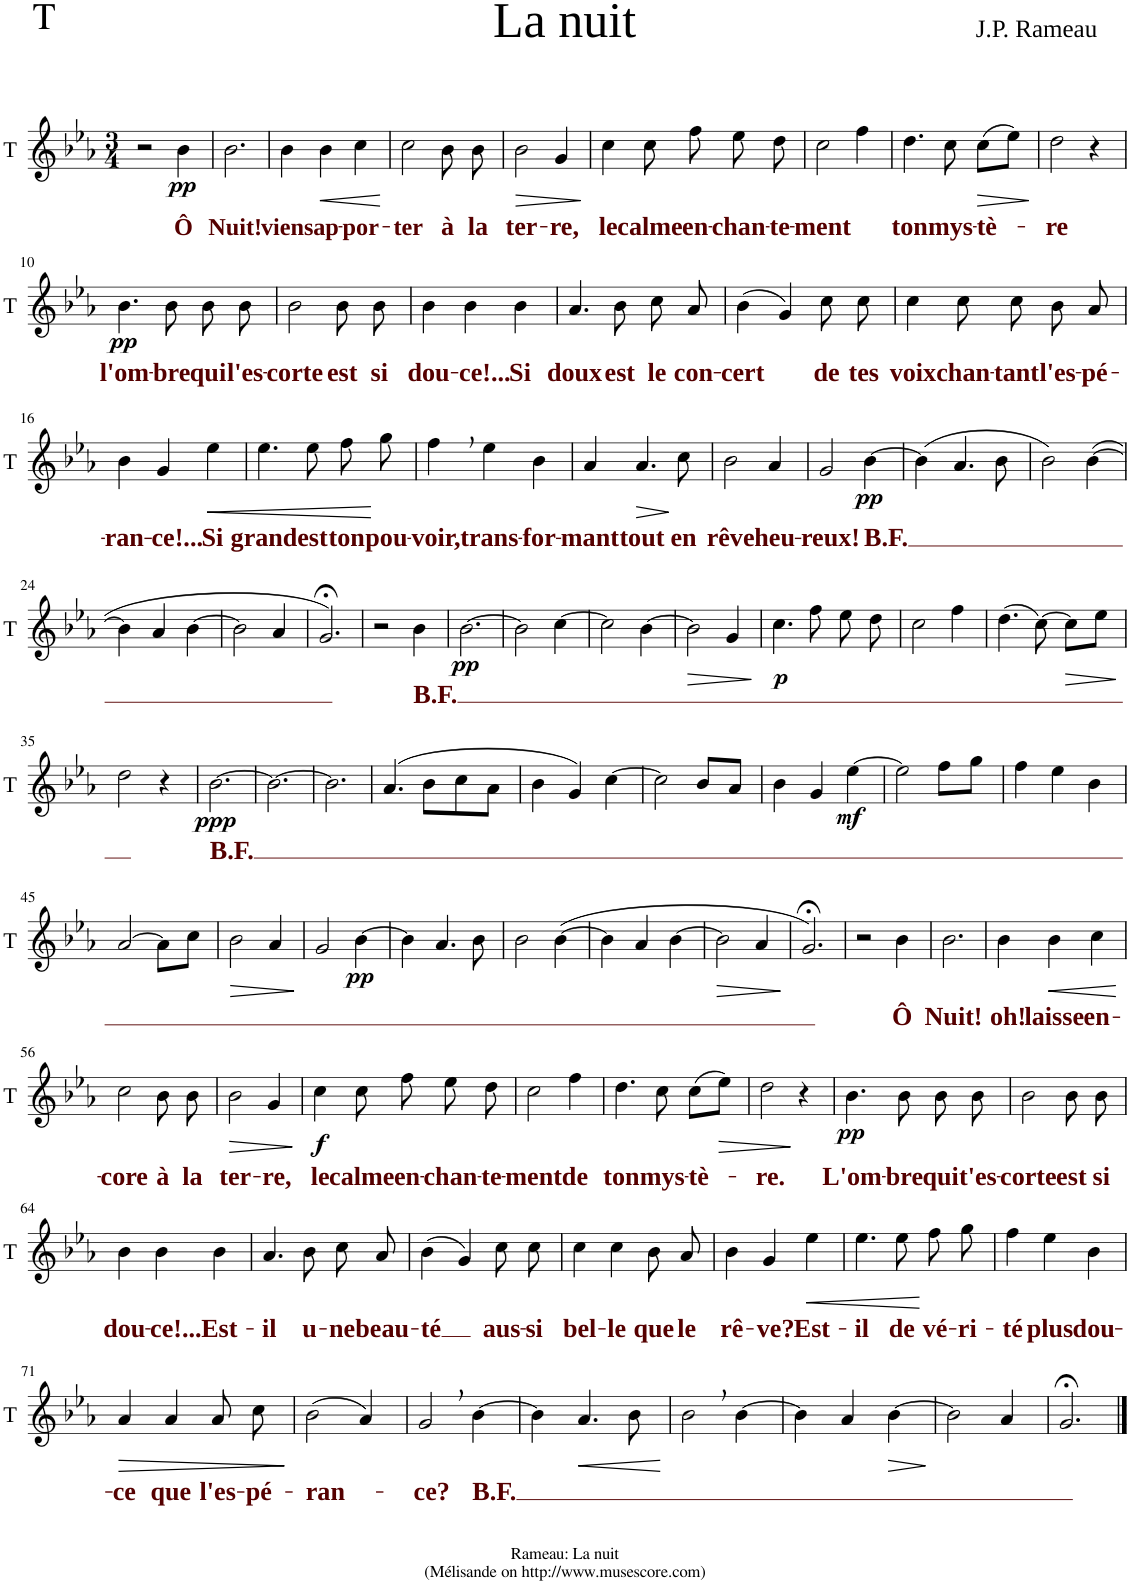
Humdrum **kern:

**kern	**text	**dynam
*part1	*part1	*part1
*staff1	*staff1	*staff1
*I"T	*	*
*I'T	*	*
*clefG2	*	*
*k[b-e-a-]	*	*
*M3/4	*	*
=1	=1	=1
2r	.	.
!	!LO:LY:b:color=#550000	!LO:DY:b
4b-\	Ô	pp
=2	=2	=2
!	!LO:LY:b:color=#550000	!
2.b-\	Nuit!	.
=3	=3	=3
!	!LO:LY:b:color=#550000	!
4b-\	viens	.
!	!LO:LY:b:color=#550000	!LO:HP:b
4b-\	ap-	<
!	!LO:LY:b:color=#550000	!
4cc\	-por-	.
.	.	[
=4	=4	=4
!	!LO:LY:b:color=#550000	!
2cc\	-ter	.
!	!LO:LY:b:color=#550000	!
8b-\	à	.
!	!LO:LY:b:color=#550000	!
8b-\	la	.
=5	=5	=5
!	!LO:LY:b:color=#550000	!LO:HP:b
2b-\	ter-	>
!	!LO:LY:b:color=#550000	!
4g/	-re,	.
.	.	]
=6	=6	=6
!	!LO:LY:b:color=#550000	!
4cc\	le	.
!	!LO:LY:b:color=#550000	!
8cc\	calme	.
!	!LO:LY:b:color=#550000	!
8ff\	en-	.
!	!LO:LY:b:color=#550000	!
8ee-\	-chan-	.
!	!LO:LY:b:color=#550000	!
8dd\	-te-	.
=7	=7	=7
!	!LO:LY:b:color=#550000	!
2cc\	-ment	.
4ff\	.	.
=8	=8	=8
!	!LO:LY:b:color=#550000	!
4.dd\	ton	.
!	!LO:LY:b:color=#550000	!
8cc\	mys-	.
!	!LO:LY:b:color=#550000	!LO:HP:b
(8cc\L	-tè-	>
8ee-\J)	.	.
.	.	]
=9	=9	=9
!	!LO:LY:b:color=#550000	!
2dd\	-re	.
4r	.	.
!!LO:LB:g=z
=10	=10	=10
!	!LO:LY:b:color=#550000	!LO:DY:b
4.b-\	l'om-	pp
!	!LO:LY:b:color=#550000	!
8b-\	-bre	.
!	!LO:LY:b:color=#550000	!
8b-\	qui	.
!	!LO:LY:b:color=#550000	!
8b-\	l'es-	.
=11	=11	=11
!	!LO:LY:b:color=#550000	!
2b-\	-corte	.
!	!LO:LY:b:color=#550000	!
8b-\	est	.
!	!LO:LY:b:color=#550000	!
8b-\	si	.
=12	=12	=12
!	!LO:LY:b:color=#550000	!
4b-\	dou-	.
!	!LO:LY:b:color=#550000	!
4b-\	-ce!...	.
!	!LO:LY:b:color=#550000	!
4b-\	Si	.
=13	=13	=13
!	!LO:LY:b:color=#550000	!
4.a-/	doux	.
!	!LO:LY:b:color=#550000	!
8b-\	est	.
!	!LO:LY:b:color=#550000	!
8cc\	le	.
!	!LO:LY:b:color=#550000	!
8a-/	con-	.
=14	=14	=14
!	!LO:LY:b:color=#550000	!
(4b-\	-cert	.
4g/)	.	.
!	!LO:LY:b:color=#550000	!
8cc\	de	.
!	!LO:LY:b:color=#550000	!
8cc\	tes	.
=15	=15	=15
!	!LO:LY:b:color=#550000	!
4cc\	voix	.
!	!LO:LY:b:color=#550000	!
8cc\	chan-	.
!	!LO:LY:b:color=#550000	!
8cc\	-tant	.
!	!LO:LY:b:color=#550000	!
8b-\	l'es-	.
!	!LO:LY:b:color=#550000	!
8a-/	-pé-	.
!!LO:LB:g=z
=16	=16	=16
!	!LO:LY:b:color=#550000	!
4b-\	-ran-	.
!	!LO:LY:b:color=#550000	!
4g/	-ce!...	.
!	!LO:LY:b:color=#550000	!LO:HP:b
4ee-\	Si	<
=17	=17	=17
!	!LO:LY:b:color=#550000	!
4.ee-\	grand	.
!	!LO:LY:b:color=#550000	!
8ee-\	est	.
!	!LO:LY:b:color=#550000	!
8ff\	ton	.
!	!LO:LY:b:color=#550000	!
8gg\	pou-	[
=18	=18	=18
!	!LO:LY:b:color=#550000	!
4ff,\	-voir,	.
!	!LO:LY:b:color=#550000	!
4ee-\	trans-	.
!	!LO:LY:b:color=#550000	!
4b-\	-for-	.
=19	=19	=19
!	!LO:LY:b:color=#550000	!
4a-/	-mant	.
!	!LO:LY:b:color=#550000	!LO:HP:b
4.a-/	tout	>
!	!LO:LY:b:color=#550000	!
8cc\	en	]
=20	=20	=20
!	!LO:LY:b:color=#550000	!
2b-\	rêve	.
!	!LO:LY:b:color=#550000	!
4a-/	heu-	.
=21	=21	=21
!	!LO:LY:b:color=#550000	!
2g/	-reux!	.
!	!LO:LY:b:color=#550000	!LO:DY:b
[4b-\	B.F.	pp
=22	=22	=22
(4b-\]	.	.
4.a-/	.	.
8b-\	.	.
=23	=23	=23
2b-\)	.	.
([4b-\	.	.
!!LO:LB:g=z
=24	=24	=24
4b-\]	.	.
4a-/	.	.
[4b-\	.	.
=25	=25	=25
2b-\]	.	.
4a-/	.	.
=26	=26	=26
2.g;</)	.	.
=27	=27	=27
2r	.	.
!	!LO:LY:b:color=#550000	!
4b-\	B.F.	.
=28	=28	=28
!	!	!LO:DY:b
[2.b-\	.	pp
=29	=29	=29
2b-\]	.	.
[4cc\	.	.
=30	=30	=30
2cc\]	.	.
[4b-\	.	.
=31	=31	=31
!	!	!LO:HP:b
2b-\]	.	>
4g/	.	.
.	.	]
=32	=32	=32
!	!	!LO:DY:b
4.cc\	.	p
8ff\	.	.
8ee-\	.	.
8dd\	.	.
=33	=33	=33
2cc\	.	.
4ff\	.	.
=34	=34	=34
(4.dd\	.	.
[8cc\)	.	.
!	!	!LO:HP:b
8cc\L]	.	>
8ee-\J	.	.
.	.	]
!!LO:LB:g=z
=35	=35	=35
2dd\	.	.
4r	.	.
=36	=36	=36
!	!LO:LY:b:color=#550000	!LO:DY:b
[2.b-\	B.F.	ppp
=37	=37	=37
2.b-\_	.	.
=38	=38	=38
2.b-\]	.	.
=39	=39	=39
(4.a-/	.	.
8b-\L	.	.
8cc\	.	.
8a-\J	.	.
=40	=40	=40
4b-\	.	.
4g/)	.	.
[4cc\	.	.
=41	=41	=41
2cc\]	.	.
8b-/L	.	.
8a-/J	.	.
=42	=42	=42
4b-\	.	.
4g/	.	.
!	!	!LO:DY:b
[4ee-\	.	mf
=43	=43	=43
2ee-\]	.	.
8ff\L	.	.
8gg\J	.	.
=44	=44	=44
4ff\	.	.
4ee-\	.	.
4b-\	.	.
!!LO:LB:g=z
=45	=45	=45
[2a-/	.	.
8a-\L]	.	.
8cc\J	.	.
=46	=46	=46
!	!	!LO:HP:b
2b-\	.	>
4a-/	.	.
.	.	]
=47	=47	=47
2g/	.	.
!	!	!LO:DY:b
[4b-\	.	pp
=48	=48	=48
4b-\]	.	.
4.a-/	.	.
8b-\	.	.
=49	=49	=49
2b-\	.	.
([4b-\	.	.
=50	=50	=50
4b-\]	.	.
4a-/	.	.
[4b-\	.	.
=51	=51	=51
!	!	!LO:HP:b
2b-\]	.	>
4a-/	.	.
.	.	]
=52	=52	=52
2.g;</)	.	.
=53	=53	=53
2r	.	.
!	!LO:LY:b:color=#550000	!
4b-\	Ô	.
=54	=54	=54
!	!LO:LY:b:color=#550000	!
2.b-\	Nuit!	.
=55	=55	=55
!	!LO:LY:b:color=#550000	!
4b-\	oh!	.
!	!LO:LY:b:color=#550000	!LO:HP:b
4b-\	laisse	<
!	!LO:LY:b:color=#550000	!
4cc\	en-	.
.	.	[
!!LO:LB:g=z
=56	=56	=56
!	!LO:LY:b:color=#550000	!
2cc\	-core	.
!	!LO:LY:b:color=#550000	!
8b-\	à	.
!	!LO:LY:b:color=#550000	!
8b-\	la	.
=57	=57	=57
!	!LO:LY:b:color=#550000	!LO:HP:b
2b-\	ter-	>
!	!LO:LY:b:color=#550000	!
4g/	-re,	.
.	.	]
=58	=58	=58
!	!LO:LY:b:color=#550000	!LO:DY:b
4cc\	le	f
!	!LO:LY:b:color=#550000	!
8cc\	calme	.
!	!LO:LY:b:color=#550000	!
8ff\	en-	.
!	!LO:LY:b:color=#550000	!
8ee-\	-chan-	.
!	!LO:LY:b:color=#550000	!
8dd\	-te-	.
=59	=59	=59
!	!LO:LY:b:color=#550000	!
2cc\	-ment	.
!	!LO:LY:b:color=#550000	!
4ff\	de	.
=60	=60	=60
!	!LO:LY:b:color=#550000	!
4.dd\	ton	.
!	!LO:LY:b:color=#550000	!
8cc\	mys-	.
!	!LO:LY:b:color=#550000	!
(8cc\L	-tè-	.
!	!	!LO:HP:b
8ee-\J)	.	>
=61	=61	=61
!	!LO:LY:b:color=#550000	!
2dd\	-re.	.
4r	.	]
=62	=62	=62
!	!LO:LY:b:color=#550000	!LO:DY:b
4.b-\	L'om-	pp
!	!LO:LY:b:color=#550000	!
8b-\	-bre	.
!	!LO:LY:b:color=#550000	!
8b-\	qui	.
!	!LO:LY:b:color=#550000	!
8b-\	t'es-	.
=63	=63	=63
!	!LO:LY:b:color=#550000	!
2b-\	-corte	.
!	!LO:LY:b:color=#550000	!
8b-\	est	.
!	!LO:LY:b:color=#550000	!
8b-\	si	.
!!LO:LB:g=z
=64	=64	=64
!	!LO:LY:b:color=#550000	!
4b-\	dou-	.
!	!LO:LY:b:color=#550000	!
4b-\	-ce!...	.
!	!LO:LY:b:color=#550000	!
4b-\	Est-	.
=65	=65	=65
!	!LO:LY:b:color=#550000	!
4.a-/	-il	.
!	!LO:LY:b:color=#550000	!
8b-\	u-	.
!	!LO:LY:b:color=#550000	!
8cc\	-ne	.
!	!LO:LY:b:color=#550000	!
8a-/	beau-	.
=66	=66	=66
!	!LO:LY:b:color=#550000	!
(4b-\	-té	.
4g/)	.	.
!	!LO:LY:b:color=#550000	!
8cc\	aus-	.
!	!LO:LY:b:color=#550000	!
8cc\	-si	.
=67	=67	=67
!	!LO:LY:b:color=#550000	!
4cc\	bel-	.
!	!LO:LY:b:color=#550000	!
4cc\	-le	.
!	!LO:LY:b:color=#550000	!
8b-\	que	.
!	!LO:LY:b:color=#550000	!
8a-/	le	.
=68	=68	=68
!	!LO:LY:b:color=#550000	!
4b-\	rê-	.
!	!LO:LY:b:color=#550000	!
4g/	-ve?	.
!	!LO:LY:b:color=#550000	!LO:HP:b
4ee-\	Est-	<
=69	=69	=69
!	!LO:LY:b:color=#550000	!
4.ee-\	-il	.
!	!LO:LY:b:color=#550000	!
8ee-\	de	.
!	!LO:LY:b:color=#550000	!
8ff\	vé-	[
!	!LO:LY:b:color=#550000	!
8gg\	-ri-	.
=70	=70	=70
!	!LO:LY:b:color=#550000	!
4ff\	-té	.
!	!LO:LY:b:color=#550000	!
4ee-\	plus	.
!	!LO:LY:b:color=#550000	!
4b-\	dou-	.
!!LO:LB:g=z
=71	=71	=71
!	!LO:LY:b:color=#550000	!LO:HP:b
4a-/	-ce	>
!	!LO:LY:b:color=#550000	!
4a-/	que	.
!	!LO:LY:b:color=#550000	!
8a-/	l'es-	.
!	!LO:LY:b:color=#550000	!
8cc\	-pé-	.
.	.	]
=72	=72	=72
!	!LO:LY:b:color=#550000	!
(2b-\	-ran-	.
4a-/)	.	.
=73	=73	=73
!	!LO:LY:b:color=#550000	!
2g,/	-ce?	.
!	!LO:LY:b:color=#550000	!
[4b-\	B.F.	.
=74	=74	=74
4b-\]	.	.
!	!	!LO:HP:b
4.a-/	.	<
8b-\	.	.
.	.	[
=75	=75	=75
2b-,\	.	.
[4b-\	.	.
=76	=76	=76
4b-\]	.	.
4a-/	.	.
!	!	!LO:HP:b
[4b-\	.	>
.	.	]
=77	=77	=77
2b-\]	.	.
4a-/	.	.
=78	=78	=78
2.g;</	.	.
==	==	==
*-	*-	*-
